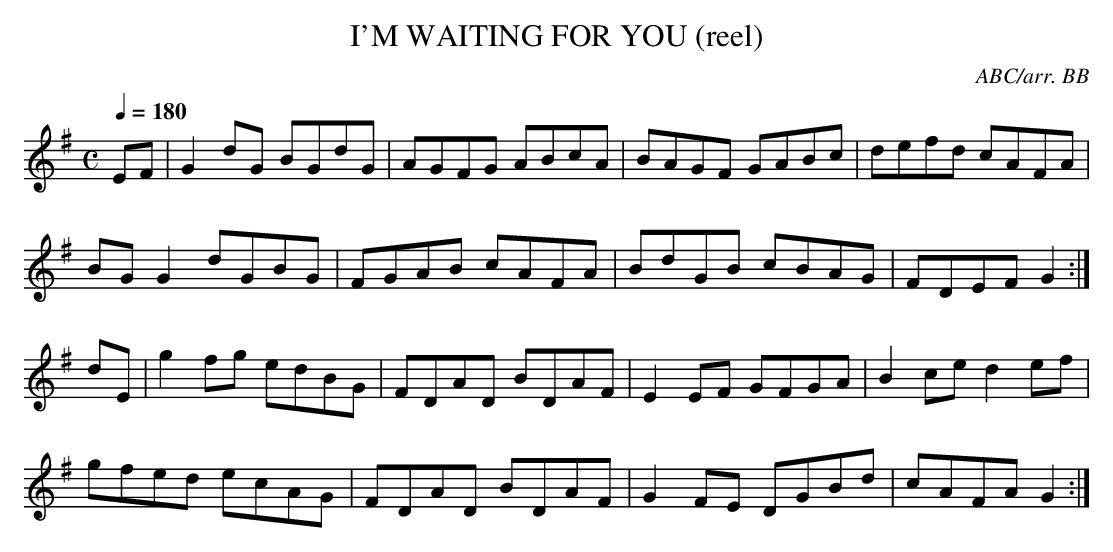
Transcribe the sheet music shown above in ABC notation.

X:1
T:I'M WAITING FOR YOU (reel)
C:ABC/arr. BB
M:C
Q:1/4=180
K:G
EF|G2dG BGdG|AGFG ABcA|BAGF GABc|defd cAFA|
BGG2 dGBG|FGAB cAFA|BdGB cBAG|FDEF G2:|
dE|g2fg edBG|FDAD BDAF|E2EF GFGA|B2ce d2ef|
gfed ecAG|FDAD BDAF|G2FE DGBd|cAFA G2:|
